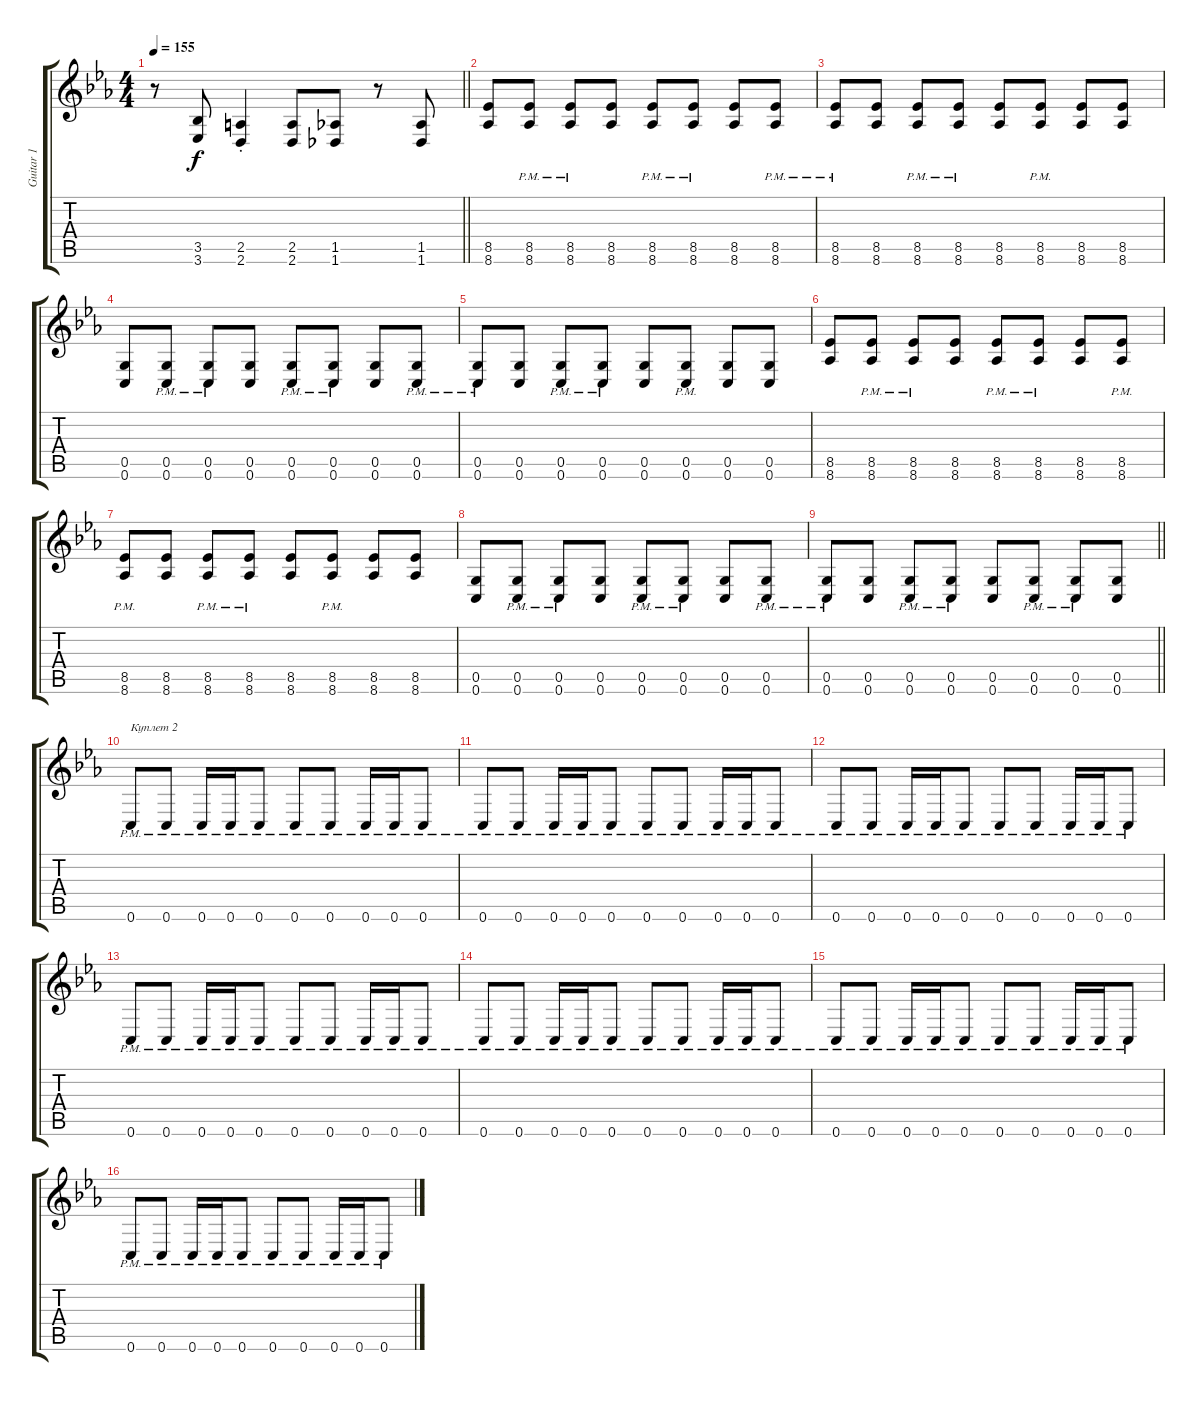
\track ("Guitar 1" "Guitar 1") {instrument distortionguitar}
\staff {score tabs}
\tuning (D4 A3 F3 C3 G2 C2) {hide}
\ts (4 4)
\tempo 155
\clef g2
\barLineRight lightlight
\ks cminor
r.8{dy f} (3.5 3.6).8 (2.5{st} 2.6{st}).4 (2.5 2.6).8 (1.5 1.6).8 r.8 (1.5 1.6).8 |
(8.5 8.6).8 (8.5{pm} 8.6{pm}).8 (8.5{pm} 8.6{pm}).8 (8.5 8.6).8 (8.5{pm} 8.6{pm}).8 (8.5{pm} 8.6{pm}).8 (8.5 8.6).8 (8.5{pm} 8.6{pm}).8 |
(8.5{pm} 8.6{pm}).8 (8.5 8.6).8 (8.5{pm} 8.6{pm}).8 (8.5{pm} 8.6{pm}).8 (8.5 8.6).8 (8.5{pm} 8.6{pm}).8 (8.5 8.6).8 (8.5 8.6).8 |
(0.5 0.6).8 (0.5{pm} 0.6{pm}).8 (0.5{pm} 0.6{pm}).8 (0.5 0.6).8 (0.5{pm} 0.6{pm}).8 (0.5{pm} 0.6{pm}).8 (0.5 0.6).8 (0.5{pm} 0.6{pm}).8 |
(0.5{pm} 0.6{pm}).8 (0.5 0.6).8 (0.5{pm} 0.6{pm}).8 (0.5{pm} 0.6{pm}).8 (0.5 0.6).8 (0.5{pm} 0.6{pm}).8 (0.5 0.6).8 (0.5 0.6).8 |
(8.5 8.6).8 (8.5{pm} 8.6{pm}).8 (8.5{pm} 8.6{pm}).8 (8.5 8.6).8 (8.5{pm} 8.6{pm}).8 (8.5{pm} 8.6{pm}).8 (8.5 8.6).8 (8.5{pm} 8.6{pm}).8 |
(8.5{pm} 8.6{pm}).8 (8.5 8.6).8 (8.5{pm} 8.6{pm}).8 (8.5{pm} 8.6{pm}).8 (8.5 8.6).8 (8.5{pm} 8.6{pm}).8 (8.5 8.6).8 (8.5 8.6).8 |
(0.5 0.6).8 (0.5{pm} 0.6{pm}).8 (0.5{pm} 0.6{pm}).8 (0.5 0.6).8 (0.5{pm} 0.6{pm}).8 (0.5{pm} 0.6{pm}).8 (0.5 0.6).8 (0.5{pm} 0.6{pm}).8 |
\barLineRight lightlight
(0.5{pm} 0.6{pm}).8 (0.5 0.6).8 (0.5{pm} 0.6{pm}).8 (0.5{pm} 0.6{pm}).8 (0.5 0.6).8 (0.5{pm} 0.6{pm}).8 (0.5{pm} 0.6{pm}).8 (0.5 0.6).8 |
0.6{pm}.8{txt "Куплет 2"} 0.6{pm}.8 0.6{pm}.16 0.6{pm}.16 0.6{pm}.8 0.6{pm}.8 0.6{pm}.8 0.6{pm}.16 0.6{pm}.16 0.6{pm}.8 |
0.6{pm}.8 0.6{pm}.8 0.6{pm}.16 0.6{pm}.16 0.6{pm}.8 0.6{pm}.8 0.6{pm}.8 0.6{pm}.16 0.6{pm}.16 0.6{pm}.8 |
0.6{pm}.8 0.6{pm}.8 0.6{pm}.16 0.6{pm}.16 0.6{pm}.8 0.6{pm}.8 0.6{pm}.8 0.6{pm}.16 0.6{pm}.16 0.6{pm}.8 |
0.6{pm}.8 0.6{pm}.8 0.6{pm}.16 0.6{pm}.16 0.6{pm}.8 0.6{pm}.8 0.6{pm}.8 0.6{pm}.16 0.6{pm}.16 0.6{pm}.8 |
0.6{pm}.8 0.6{pm}.8 0.6{pm}.16 0.6{pm}.16 0.6{pm}.8 0.6{pm}.8 0.6{pm}.8 0.6{pm}.16 0.6{pm}.16 0.6{pm}.8 |
0.6{pm}.8 0.6{pm}.8 0.6{pm}.16 0.6{pm}.16 0.6{pm}.8 0.6{pm}.8 0.6{pm}.8 0.6{pm}.16 0.6{pm}.16 0.6{pm}.8 |
0.6{pm}.8 0.6{pm}.8 0.6{pm}.16 0.6{pm}.16 0.6{pm}.8 0.6{pm}.8 0.6{pm}.8 0.6{pm}.16 0.6{pm}.16 0.6{pm}.8
